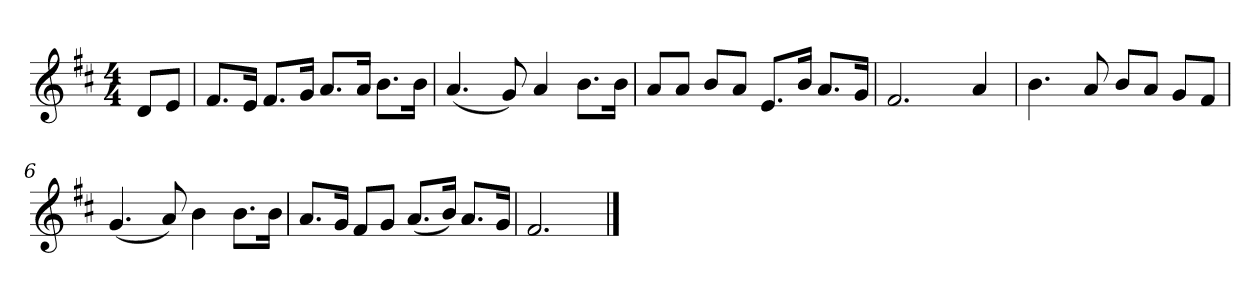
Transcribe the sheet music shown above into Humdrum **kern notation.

**kern
*part1
*staff1
*k[f#c#]
*M4/4
*MM120
=
8dL
8eJ
=1
8.f#L
16eJk
8.f#L
16gJk
8.aL
16aJk
8.bL
16bJk
=2
(4.a
8g)
4a
8.bL
16bJk
=3
8aL
8aJ
8bL
8aJ
8.eL
16bJk
8.aL
16gJk
=4
2.f#
4a
=5
4.b
8a
8bL
8aJ
8gL
8f#J
=6
(4.g
8a)
4b
8.bL
16bJk
=7
8.aL
16gJk
8f#L
8gJ
(8.aL
16bJk)
8.aL
16gJk
=8
2.f#
==
*-
